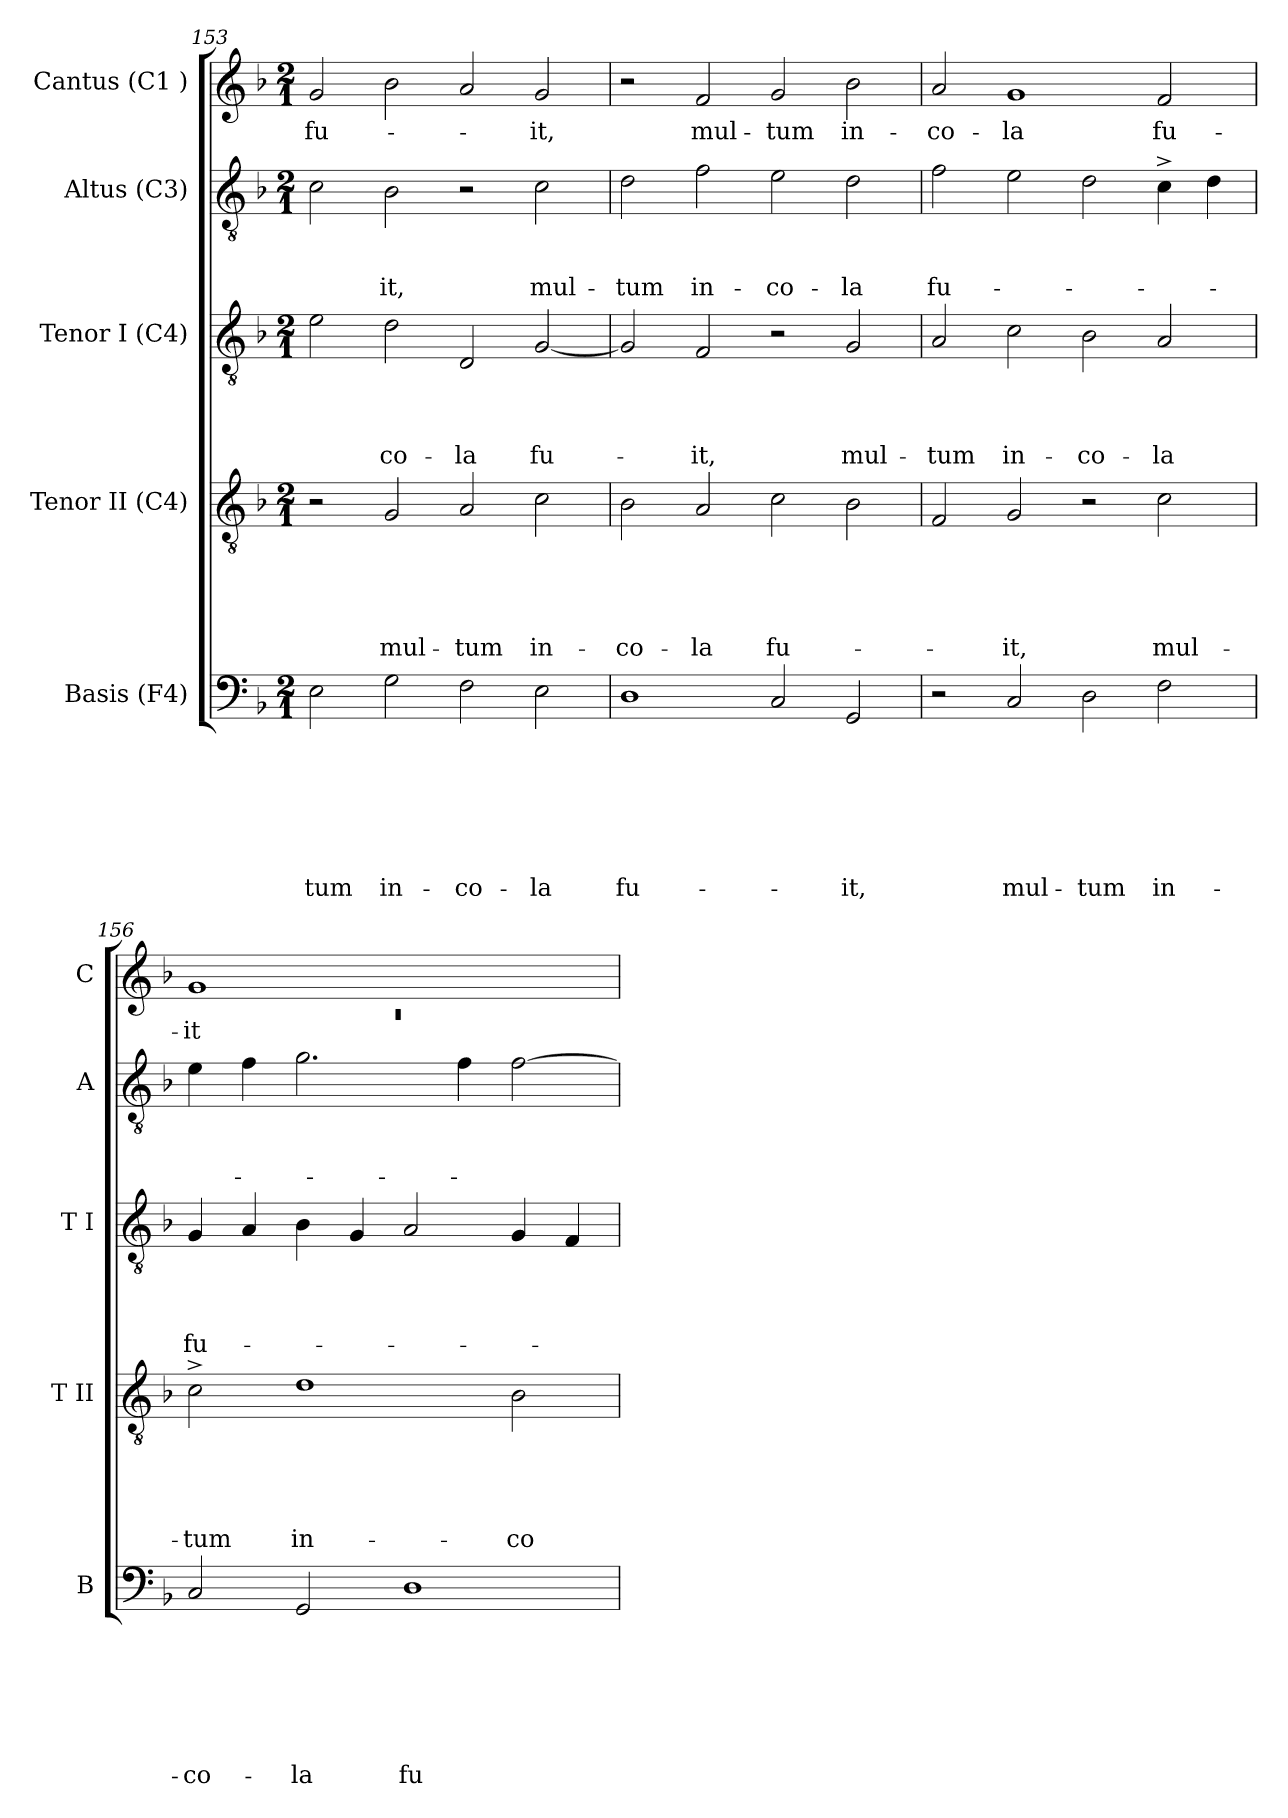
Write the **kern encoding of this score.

**kern	**text	**text	**text	**text	**text	**text	**text	**kern	**text	**text	**text	**text	**text	**kern	**text	**text	**text	**text	**kern	**text	**text	**text	**kern	**text
*part5	*part5	*part5	*part5	*part5	*part5	*part5	*part5	*part4	*part4	*part4	*part4	*part4	*part4	*part3	*part3	*part3	*part3	*part3	*part2	*part2	*part2	*part2	*part1	*part1
*staff5	*staff5	*staff5	*staff5	*staff5	*staff5	*staff5	*staff5	*staff4	*staff4	*staff4	*staff4	*staff4	*staff4	*staff3	*staff3	*staff3	*staff3	*staff3	*staff2	*staff2	*staff2	*staff2	*staff1	*staff1
*I"Basis (F4)	*	*	*	*	*	*	*	*I"Tenor II (C4)	*	*	*	*	*	*I"Tenor I (C4)	*	*	*	*	*I"Altus (C3)	*	*	*	*I"Cantus (C1 )	*
*I'B	*	*	*	*	*	*	*	*I'T II	*	*	*	*	*	*I'T I	*	*	*	*	*I'A	*	*	*	*I'C	*
*clefF4	*	*	*	*	*	*	*	*clefGv2	*	*	*	*	*	*clefGv2	*	*	*	*	*clefGv2	*	*	*	*clefG2	*
*k[b-]	*	*	*	*	*	*	*	*k[b-]	*	*	*	*	*	*k[b-]	*	*	*	*	*k[b-]	*	*	*	*k[b-]	*
*F:	*	*	*	*	*	*	*	*F:	*	*	*	*	*	*F:	*	*	*	*	*F:	*	*	*	*F:	*
*M2/1	*	*	*	*	*	*	*	*M2/1	*	*	*	*	*	*M2/1	*	*	*	*	*M2/1	*	*	*	*M2/1	*
=153	=153	=153	=153	=153	=153	=153	=153	=153	=153	=153	=153	=153	=153	=153	=153	=153	=153	=153	=153	=153	=153	=153	=153	=153
!	!	!	!	!	!	!	!LO:LY:b	!	!	!	!	!	!	!	!	!	!	!	!	!	!	!	!	!LO:LY:b
2E\	.	.	.	.	.	.	-tum	2r	.	.	.	.	.	2e\	.	.	.	.	2c\	.	.	.	2g/	fu-
!	!	!	!	!	!	!	!LO:LY:b	!	!	!	!	!	!LO:LY:b	!	!	!	!	!LO:LY:b	!	!	!	!LO:LY:b	!	!
2G\	.	.	.	.	.	.	in-	2G/	.	.	.	.	mul-	2d\	.	.	.	-co-	2B-\	.	.	-it,	2b-\	.
!	!	!	!	!	!	!	!LO:LY:b	!	!	!	!	!	!LO:LY:b	!	!	!	!	!LO:LY:b	!	!	!	!	!	!
2F\	.	.	.	.	.	.	-co-	2A/	.	.	.	.	-tum	2D/	.	.	.	-la	2r	.	.	.	2a/	.
!	!	!	!	!	!	!	!LO:LY:b	!	!	!	!	!	!LO:LY:b	!	!	!	!	!LO:LY:b	!	!	!	!LO:LY:b	!	!LO:LY:b
2E\	.	.	.	.	.	.	-la	2c\	.	.	.	.	in-	[<2G/	.	.	.	fu-	2c\	.	.	mul-	2g/	-it,
=154	=154	=154	=154	=154	=154	=154	=154	=154	=154	=154	=154	=154	=154	=154	=154	=154	=154	=154	=154	=154	=154	=154	=154	=154
!	!	!	!	!	!	!	!LO:LY:b	!	!	!	!	!	!LO:LY:b	!	!	!	!	!	!	!	!	!LO:LY:b	!	!
1D	.	.	.	.	.	.	fu-	2B-\	.	.	.	.	-co-	2G/]	.	.	.	.	2d\	.	.	-tum	2r	.
!	!	!	!	!	!	!	!	!	!	!	!	!	!LO:LY:b	!	!	!	!	!LO:LY:b	!	!	!	!LO:LY:b	!	!LO:LY:b
.	.	.	.	.	.	.	.	2A/	.	.	.	.	-la	2F/	.	.	.	-it,	2f\	.	.	in-	2f/	mul-
!	!	!	!	!	!	!	!	!	!	!	!	!	!LO:LY:b	!	!	!	!	!	!	!	!	!LO:LY:b	!	!LO:LY:b
2C/	.	.	.	.	.	.	.	2c\	.	.	.	.	fu-	2r	.	.	.	.	2e\	.	.	-co-	2g/	-tum
!	!	!	!	!	!	!	!LO:LY:b	!	!	!	!	!	!	!	!	!	!	!LO:LY:b	!	!	!	!LO:LY:b	!	!LO:LY:b
2GG/	.	.	.	.	.	.	-it,	2B-\	.	.	.	.	.	2G/	.	.	.	mul-	2d\	.	.	-la	2b-\	in-
=155	=155	=155	=155	=155	=155	=155	=155	=155	=155	=155	=155	=155	=155	=155	=155	=155	=155	=155	=155	=155	=155	=155	=155	=155
!	!	!	!	!	!	!	!	!	!	!	!	!	!	!	!	!	!	!LO:LY:b	!	!	!	!LO:LY:b	!	!LO:LY:b
2r	.	.	.	.	.	.	.	2F/	.	.	.	.	.	2A/	.	.	.	-tum	2f\	.	.	fu-	2a/	-co-
!	!	!	!	!	!	!	!LO:LY:b	!	!	!	!	!	!LO:LY:b	!	!	!	!	!LO:LY:b	!	!	!	!	!	!LO:LY:b
2C/	.	.	.	.	.	.	mul-	2G/	.	.	.	.	-it,	2c\	.	.	.	in-	2e\	.	.	.	1g	-la
!	!	!	!	!	!	!	!LO:LY:b	!	!	!	!	!	!	!	!	!	!	!LO:LY:b	!	!	!	!	!	!
2D\	.	.	.	.	.	.	-tum	2r	.	.	.	.	.	2B-\	.	.	.	-co-	2d\	.	.	.	.	.
!	!	!	!	!	!	!	!LO:LY:b	!	!	!	!	!	!LO:LY:b	!	!	!	!	!LO:LY:b	!	!	!	!	!	!LO:LY:b
2F\	.	.	.	.	.	.	in-	2c\	.	.	.	.	mul-	2A/	.	.	.	-la	4c^>\	.	.	.	2f/	fu-
.	.	.	.	.	.	.	.	.	.	.	.	.	.	.	.	.	.	.	4d\	.	.	.	.	.
=156	=156	=156	=156	=156	=156	=156	=156	=156	=156	=156	=156	=156	=156	=156	=156	=156	=156	=156	=156	=156	=156	=156	=156	=156
*	*	*	*	*	*	*	*	*	*	*	*	*	*	*	*	*	*	*	*	*	*	*	*^	*
!	!	!	!	!	!	!	!LO:LY:b	!	!	!	!	!	!LO:LY:b	!	!	!	!	!LO:LY:b	!	!	!	!	!	!LO:N:vis=1	!LO:LY:b
2C/	.	.	.	.	.	.	-co-	2c^>\	.	.	.	.	-tum	4G/	.	.	.	fu-	4e\	.	.	.	1g	0rc	-it
.	.	.	.	.	.	.	.	.	.	.	.	.	.	4A/	.	.	.	.	4f\	.	.	.	.	.	.
!	!	!	!	!	!	!	!LO:LY:b	!	!	!	!	!	!LO:LY:b	!	!	!	!	!	!	!	!	!	!	!	!
2GG/	.	.	.	.	.	.	-la	1d	.	.	.	.	in-	4B-\	.	.	.	.	2.g\	.	.	.	.	.	.
.	.	.	.	.	.	.	.	.	.	.	.	.	.	4G/	.	.	.	.	.	.	.	.	.	.	.
!	!	!	!	!	!	!	!LO:LY:b	!	!	!	!	!	!	!	!	!	!	!	!	!	!	!	!	!	!
1D	.	.	.	.	.	.	fu-	.	.	.	.	.	.	2A/	.	.	.	.	.	.	.	.	1ryy	.	.
.	.	.	.	.	.	.	.	.	.	.	.	.	.	.	.	.	.	.	4f\	.	.	.	.	.	.
!	!	!	!	!	!	!	!	!	!	!	!	!	!LO:LY:b	!	!	!	!	!	!	!	!	!	!	!	!
.	.	.	.	.	.	.	.	2B-\	.	.	.	.	-co-	4G/	.	.	.	.	[<2f\	.	.	.	.	.	.
.	.	.	.	.	.	.	.	.	.	.	.	.	.	4F/	.	.	.	.	.	.	.	.	.	.	.
*	*	*	*	*	*	*	*	*	*	*	*	*	*	*	*	*	*	*	*	*	*	*	*v	*v	*
=	=	=	=	=	=	=	=	=	=	=	=	=	=	=	=	=	=	=	=	=	=	=	=	=
*-	*-	*-	*-	*-	*-	*-	*-	*-	*-	*-	*-	*-	*-	*-	*-	*-	*-	*-	*-	*-	*-	*-	*-	*-
